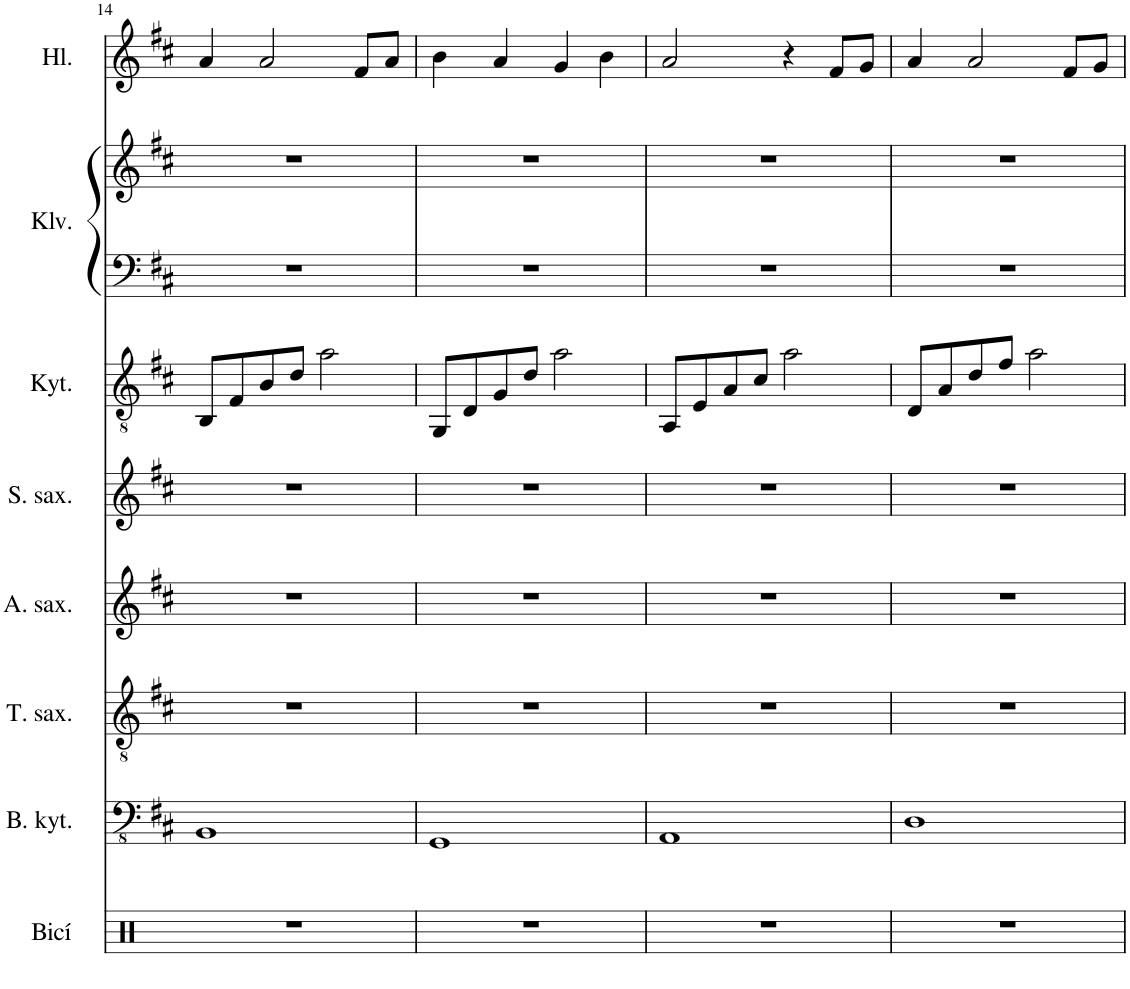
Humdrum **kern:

**kern	**kern	**kern	**kern	**kern	**kern	**kern	**kern	**kern
*part8	*part7	*part6	*part5	*part4	*part3	*part2	*part2	*part1
*staff9	*staff8	*staff7	*staff6	*staff5	*staff4	*staff3	*staff2	*staff1
*I"Bicí souprava	*I"Basová kytara	*I"Tenorový saxofon	*I"Altový saxofon	*I"Sopránový saxofon	*I"Akustická kytara	*I"Klavír	*	*I"Zpěv
*I'Bicí	*I'B. kyt.	*I'T. sax.	*I'A. sax.	*I'S. sax.	*I'Kyt.	*I'Klv.	*	*
!!LO:PB:g=z
*clefX	*clefFv4	*clefGv2	*clefG2	*clefG2	*clefGv2	*clefF4	*clefG2	*clefG2
*	*	*ITrd8c14	*	*ITrd1c2	*	*	*	*
*k[]	*k[f#c#]	*k[f#c#]	*k[f#c#]	*k[f#c#]	*k[f#c#]	*k[f#c#]	*k[f#c#]	*k[f#c#]
*M4/4	*M4/4	*M4/4	*M4/4	*M4/4	*M4/4	*M4/4	*M4/4	*M4/4
=14	=14	=14	=14	=14	=14	=14	=14	=14
1r	1BBB	1r	1r	1r	8BB/L	1r	1r	4a/
.	.	.	.	.	8F#/	.	.	.
.	.	.	.	.	8B/	.	.	2a/
.	.	.	.	.	8d/J	.	.	.
.	.	.	.	.	2a\	.	.	.
.	.	.	.	.	.	.	.	8f#/L
.	.	.	.	.	.	.	.	8a/J
=15	=15	=15	=15	=15	=15	=15	=15	=15
1r	1GGG	1r	1r	1r	8GG/L	1r	1r	4b\
.	.	.	.	.	8D/	.	.	.
.	.	.	.	.	8G/	.	.	4a/
.	.	.	.	.	8d/J	.	.	.
.	.	.	.	.	2a\	.	.	4g/
.	.	.	.	.	.	.	.	4b\
=16	=16	=16	=16	=16	=16	=16	=16	=16
1r	1AAA	1r	1r	1r	8AA/L	1r	1r	2a/
.	.	.	.	.	8E/	.	.	.
.	.	.	.	.	8A/	.	.	.
.	.	.	.	.	8c#/J	.	.	.
.	.	.	.	.	2a\	.	.	4r
.	.	.	.	.	.	.	.	8f#/L
.	.	.	.	.	.	.	.	8g/J
=17	=17	=17	=17	=17	=17	=17	=17	=17
1r	1DD	1r	1r	1r	8D/L	1r	1r	4a/
.	.	.	.	.	8A/	.	.	.
.	.	.	.	.	8d/	.	.	2a/
.	.	.	.	.	8f#/J	.	.	.
.	.	.	.	.	2a\	.	.	.
.	.	.	.	.	.	.	.	8f#/L
.	.	.	.	.	.	.	.	8g/J
=	=	=	=	=	=	=	=	=
*-	*-	*-	*-	*-	*-	*-	*-	*-
